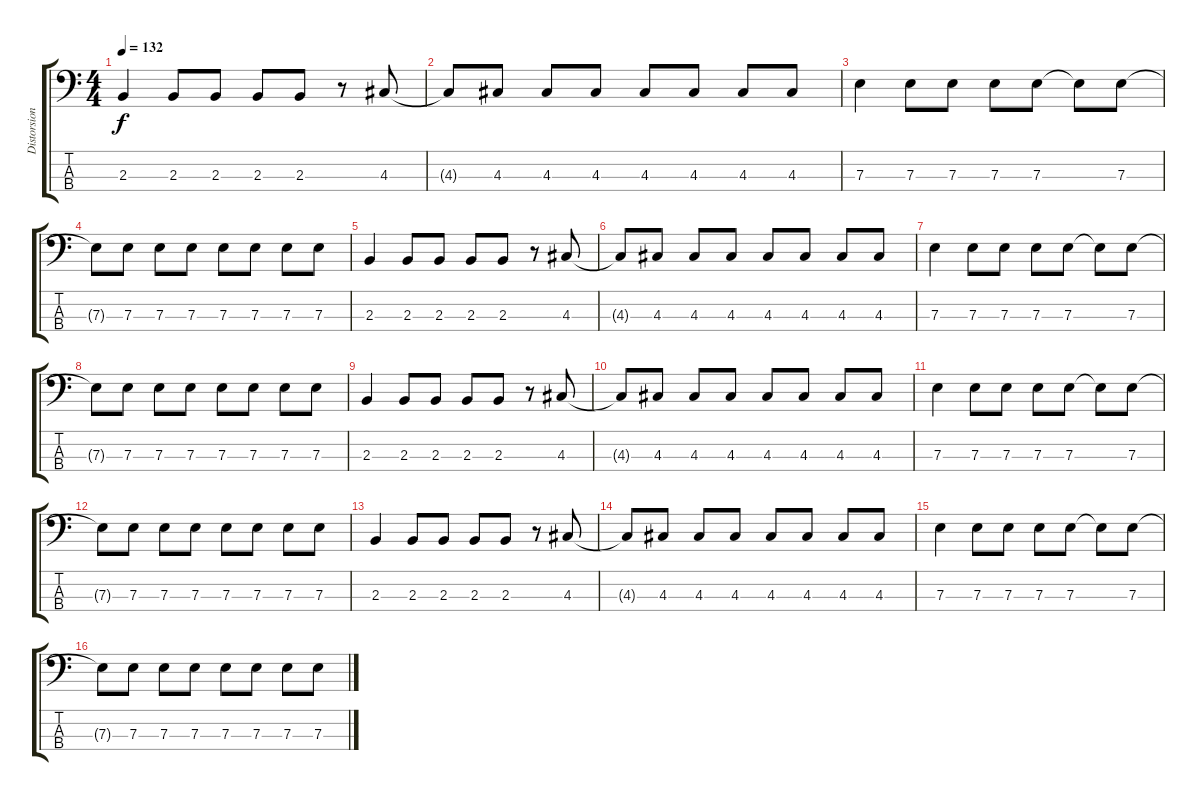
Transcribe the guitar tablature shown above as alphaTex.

\track ("Distorsion Bass" "Distorsion") {instrument distortionguitar}
\staff {score tabs}
\tuning (G2 D2 A1 E1) {hide}
\ts (4 4)
\tempo 132
\clef f4
\ks c
2.3.4{dy f instrument distortionguitar} 2.3.8 2.3.8 2.3.8 2.3.8 r.8 4.3.8 |
4.3{t}.8 4.3.8 4.3.8 4.3.8 4.3.8 4.3.8 4.3.8 4.3.8 |
7.3.4 7.3.8 7.3.8 7.3.8 7.3.8 7.3{t}.8 7.3.8 |
7.3{t}.8 7.3.8 7.3.8 7.3.8 7.3.8 7.3.8 7.3.8 7.3.8 |
2.3.4 2.3.8 2.3.8 2.3.8 2.3.8 r.8 4.3.8 |
4.3{t}.8 4.3.8 4.3.8 4.3.8 4.3.8 4.3.8 4.3.8 4.3.8 |
7.3.4 7.3.8 7.3.8 7.3.8 7.3.8 7.3{t}.8 7.3.8 |
7.3{t}.8 7.3.8 7.3.8 7.3.8 7.3.8 7.3.8 7.3.8 7.3.8 |
2.3.4 2.3.8 2.3.8 2.3.8 2.3.8 r.8 4.3.8 |
4.3{t}.8 4.3.8 4.3.8 4.3.8 4.3.8 4.3.8 4.3.8 4.3.8 |
7.3.4 7.3.8 7.3.8 7.3.8 7.3.8 7.3{t}.8 7.3.8 |
7.3{t}.8 7.3.8 7.3.8 7.3.8 7.3.8 7.3.8 7.3.8 7.3.8 |
2.3.4 2.3.8 2.3.8 2.3.8 2.3.8 r.8 4.3.8 |
4.3{t}.8 4.3.8 4.3.8 4.3.8 4.3.8 4.3.8 4.3.8 4.3.8 |
7.3.4 7.3.8 7.3.8 7.3.8 7.3.8 7.3{t}.8 7.3.8 |
7.3{t}.8 7.3.8 7.3.8 7.3.8 7.3.8 7.3.8 7.3.8 7.3.8
